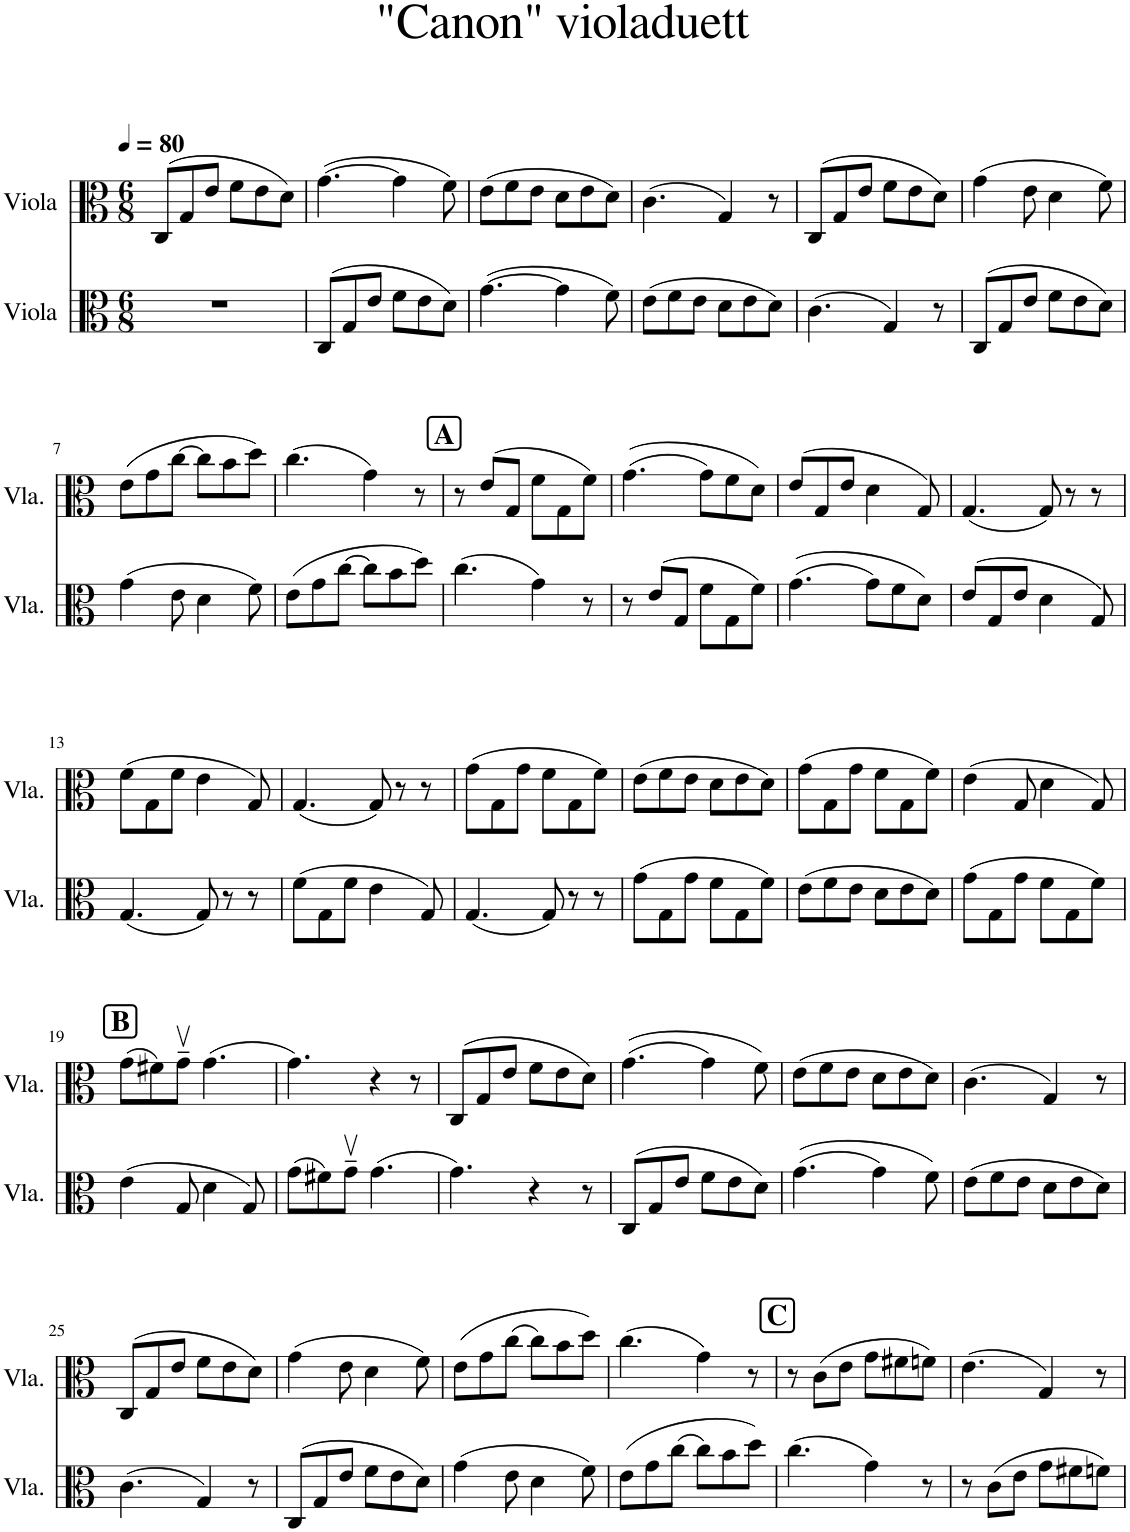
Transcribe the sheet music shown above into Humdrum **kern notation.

**kern	**kern
*part2	*part1
*staff2	*staff1
*I"Viola	*I"Viola
*I'Vla.	*I'Vla.
*clefC3	*clefC3
*k[]	*k[]
*M6/8	*M6/8
*MM80	*MM80
=1	=1
2.r	(8C/L
.	8G/
.	8e/J
.	8f\L
.	8e\
.	8d\J)
=2	=2
(8C/L	([4.g\
8G/	.
8e/J	.
8f\L	4g\]
8e\	.
8d\J)	8f\)
=3	=3
([4.g\	(8e\L
.	8f\
.	8e\J
4g\]	8d\L
.	8e\
8f\)	8d\J)
=4	=4
(8e\L	(4.c\
8f\	.
8e\J	.
8d\L	4G/)
8e\	.
8d\J)	8r
=5	=5
(4.c\	(8C/L
.	8G/
.	8e/J
4G/)	8f\L
.	8e\
8r	8d\J)
=6	=6
(8C/L	(4g\
8G/	.
8e/J	8e\
8f\L	4d\
8e\	.
8d\J)	8f\)
!!LO:LB:g=z
=7	=7
(4g\	(8e\L
.	8g\
8e\	[8cc\J
4d\	8cc\L]
.	8b\
8f\)	8dd\J)
=8	=8
(8e\L	(4.cc\
8g\	.
[8cc\J	.
8cc\L]	4g\)
8b\	.
8dd\J)	8r
!!LO:REH:place=s1:a:B:cj:fs=14:t=A
=9	=9
(4.cc\	8r
.	(8e/L
.	8G/J
4g\)	8f\L
.	8G\
8r	8f\J)
=10	=10
8r	((4.g\
(8e/L	.
8G/J	.
8f\L	8g\L)
8G\	8f\
8f\J)	8d\J)
=11	=11
((4.g\	(8e/L
.	8G/
.	8e/J
8g\L)	4d\
8f\	.
8d\J)	8G/)
=12	=12
(8e/L	(4.G/
8G/	.
8e/J	.
4d\	8G/)
.	8r
8G/)	8r
!!LO:LB:g=z
=13	=13
(4.G/	(8f\L
.	8G\
.	8f\J
8G/)	4e\
8r	.
8r	8G/)
=14	=14
(8f\L	(4.G/
8G\	.
8f\J	.
4e\	8G/)
.	8r
8G/)	8r
=15	=15
(4.G/	(8g\L
.	8G\
.	8g\J
8G/)	8f\L
8r	8G\
8r	8f\J)
=16	=16
(8g\L	(8e\L
8G\	8f\
8g\J	8e\J
8f\L	8d\L
8G\	8e\
8f\J)	8d\J)
=17	=17
(8e\L	(8g\L
8f\	8G\
8e\J	8g\J
8d\L	8f\L
8e\	8G\
8d\J)	8f\J)
=18	=18
(8g\L	(4e\
8G\	.
8g\J	8G/
8f\L	4d\
8G\	.
8f\J)	8G/)
!!LO:LB:g=z
!!LO:REH:place=s1:a:B:cj:fs=14:t=B
=19	=19
(4e\	(8g\L
.	8f#X\)
8G/	8gv~\J
4d\	(4.g\
8G/)	.
=20	=20
(8g\L	4.g\)
8f#X\)	.
8gv~\J	.
(4.g\	4r
.	8r
=21	=21
4.g\)	(8C/L
.	8G/
.	8e/J
4r	8f\L
.	8e\
8r	8d\J)
=22	=22
(8C/L	((4.g\
8G/	.
8e/J	.
8f\L	4g\)
8e\	.
8d\J)	8f\)
=23	=23
((4.g\	(8e\L
.	8f\
.	8e\J
4g\)	8d\L
.	8e\
8f\)	8d\J)
=24	=24
(8e\L	(4.c\
8f\	.
8e\J	.
8d\L	4G/)
8e\	.
8d\J)	8r
!!LO:LB:g=z
=25	=25
(4.c\	(8C/L
.	8G/
.	8e/J
4G/)	8f\L
.	8e\
8r	8d\J)
=26	=26
(8C/L	(4g\
8G/	.
8e/J	8e\
8f\L	4d\
8e\	.
8d\J)	8f\)
=27	=27
(4g\	(8e\L
.	8g\
8e\	(8cc\J
4d\	8cc\L)
.	8b\
8f\)	8dd\J)
=28	=28
(8e\L	(4.cc\
8g\	.
(8cc\J	.
8cc\L)	4g\)
8b\	.
8dd\J)	8r
!!LO:REH:place=s1:a:B:cj:fs=14:t=C
=29	=29
(4.cc\	8r
.	(8c\L
.	8e\J
4g\)	8g\L
.	8f#X\
8r	8fn\J)
=30	=30
8r	(4.e\
(8c\L	.
8e\J	.
8g\L	4G/)
8f#X\	.
8fn\J)	8r
=	=
*-	*-
